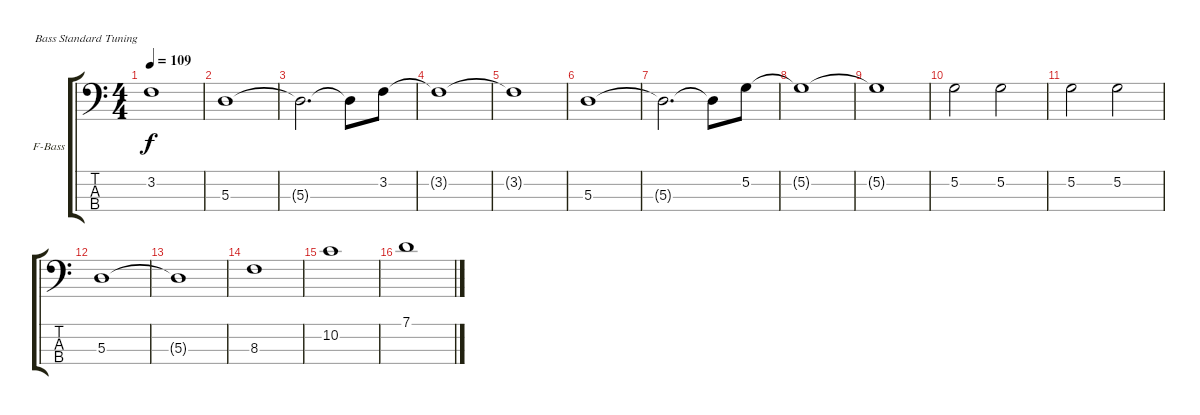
\bracketExtendMode groupsimilarinstruments
\firstSystemTrackNameOrientation horizontal
\otherSystemsTrackNameOrientation horizontal
\track ("Bass" "F-Bass") {instrument fretlessbass}
\staff {score tabs}
\tuning (G2 D2 A1 E1)
\ts (4 4)
\tempo 109
\clef f4
\ks c
3.2{t}.1{dy f} |
5.3.1 |
5.3{t}.2{d} 5.3{t}.8 3.2.8 |
3.2{t}.1 |
3.2{t}.1 |
5.3.1 |
5.3{t}.2{d} 5.3{t}.8 5.2.8 |
5.2{t}.1 |
5.2{t}.1 |
5.2.2 5.2.2 |
5.2.2 5.2.2 |
5.3.1 |
5.3{t}.1 |
8.3.1 |
10.2.1 |
7.1.1
